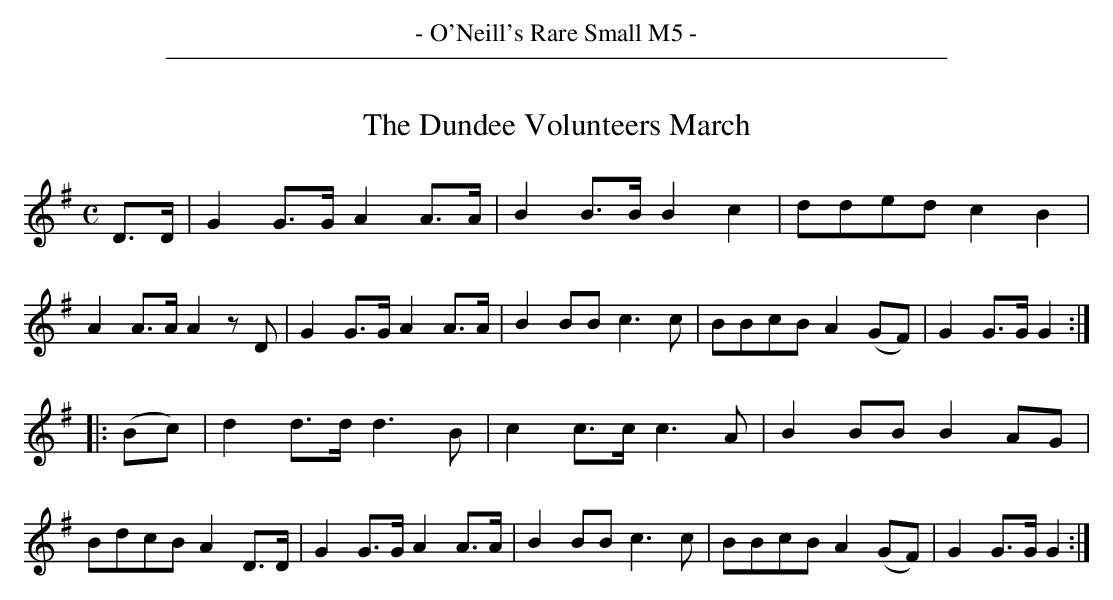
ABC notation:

X:1
T: The Dundee Volunteers March
M: C
L: 1/8
K: G
D>D |\
G2G>G A2A>A | B2B>B B2c2 | dded c2B2  | A2A>A A2zD |\
G2G>G A2A>A | B2BB  c3c  | BBcB A2(GF)| G2G>G G2 :|
|: (Bc) |\
d2d>d d3B  | c2c>c c3A | B2BB B2AG   | BdcB A2D>D |\
G2G>G A2A>A | B2BB c3c | BBcB A2(GF) | G2G>G G2 :|
